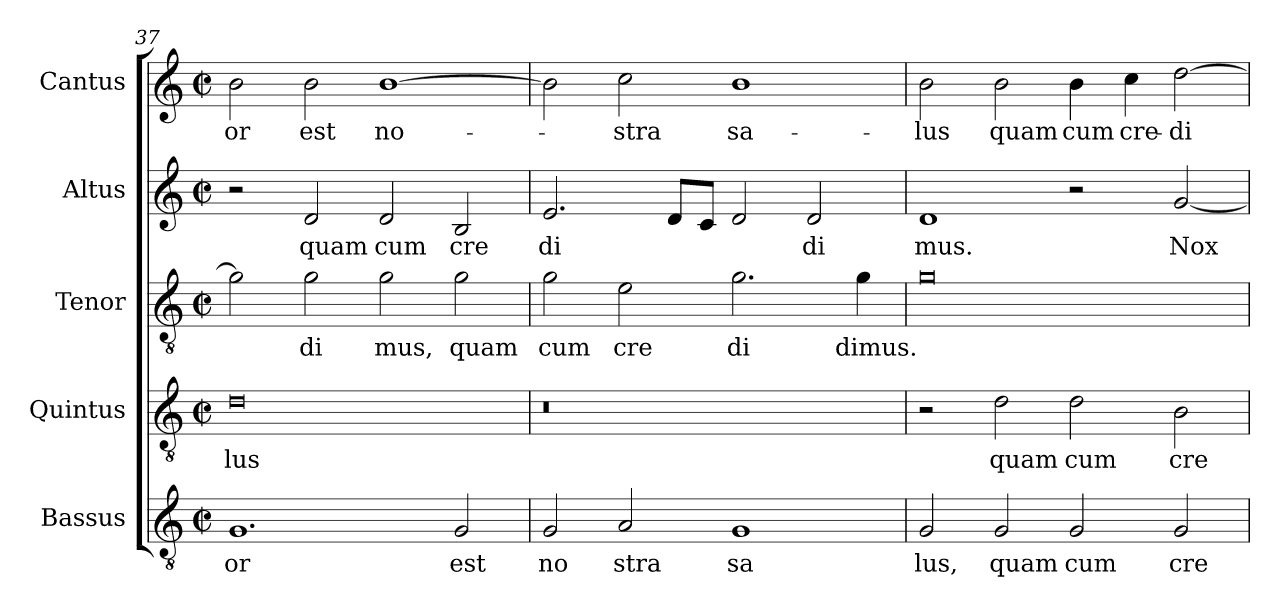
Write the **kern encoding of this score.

**kern	**text	**kern	**text	**kern	**text	**kern	**text	**kern	**text
*part5	*part5	*part4	*part4	*part3	*part3	*part2	*part2	*part1	*part1
*staff5	*staff5	*staff4	*staff4	*staff3	*staff3	*staff2	*staff2	*staff1	*staff1
*I"Bassus	*	*I"Quintus	*	*I"Tenor	*	*I"Altus	*	*I"Cantus	*
!!LO:PB:g=z
*clefGv2	*	*clefGv2	*	*clefGv2	*	*clefG2	*	*clefG2	*
*M2/2	*	*M2/2	*	*M2/2	*	*M2/2	*	*M2/2	*
*met(c|)	*	*met(c|)	*	*met(c|)	*	*met(c|)	*	*met(c|)	*
=37	=37	=37	=37	=37	=37	=37	=37	=37	=37
!	!LO:LY:b:cj	!	!LO:LY:b:cj	!	!	!	!	!	!LO:LY:b:cj
1.G	or	0d	-lus	2g\]	.	2r	.	2b\	or
!	!	!	!	!	!LO:LY:b:cj	!	!LO:LY:b:cj	!	!LO:LY:b:cj
.	.	.	.	2g\	di	2d/	quam	2b\	est
!	!	!	!	!	!LO:LY:b:cj	!	!LO:LY:b:cj	!	!LO:LY:b:cj
.	.	.	.	2g\	mus,	2d/	cum	[>1b	no-
!	!LO:LY:b:cj	!	!	!	!LO:LY:b:cj	!	!LO:LY:b:cj	!	!
2G/	est	.	.	2g\	quam	2B/	cre	.	.
=38	=38	=38	=38	=38	=38	=38	=38	=38	=38
!	!LO:LY:b:cj	!	!	!	!LO:LY:b:cj	!	!LO:LY:b:cj	!	!
2G/	no	0r	.	2g\	cum	2.e/	di	2b\]	.
!	!LO:LY:b:cj	!	!	!	!LO:LY:b:cj	!	!	!	!LO:LY:b:cj
2A/	stra	.	.	2e\	cre	.	.	2cc\	-stra
.	.	.	.	.	.	8d/L	.	.	.
.	.	.	.	.	.	8c/J	.	.	.
!	!LO:LY:b:cj	!	!	!	!LO:LY:b:cj	!	!	!	!LO:LY:b:cj
1G	sa	.	.	2.g\	di	2d/	.	1b	sa-
!	!	!	!	!	!	!	!LO:LY:b:cj	!	!
.	.	.	.	.	.	2d/	di	.	.
!	!	!	!	!	!LO:LY:b	!	!	!	!
.	.	.	.	4g\	dimus.	.	.	.	.
=39	=39	=39	=39	=39	=39	=39	=39	=39	=39
!	!LO:LY:b:cj	!	!	!	!	!	!LO:LY:b:cj	!	!LO:LY:b:cj
2G/	lus,	2r	.	0g	.	1d	mus.	2b\	-lus
!	!LO:LY:b:cj	!	!LO:LY:b:cj	!	!	!	!	!	!LO:LY:b:cj
2G/	quam	2d\	quam	.	.	.	.	2b\	quam
!	!LO:LY:b:cj	!	!LO:LY:b:cj	!	!	!	!	!	!LO:LY:b:cj
2G/	cum	2d\	cum	.	.	2r	.	4b\	cum
!	!	!	!	!	!	!	!	!	!LO:LY:b:cj
.	.	.	.	.	.	.	.	4cc\	cre-
!	!LO:LY:b:cj	!	!LO:LY:b:cj	!	!	!	!LO:LY:b	!	!LO:LY:b:cj
2G/	cre	2B\	cre	.	.	[<2g/	Nox	[>2dd\	-di-
=	=	=	=	=	=	=	=	=	=
*-	*-	*-	*-	*-	*-	*-	*-	*-	*-
